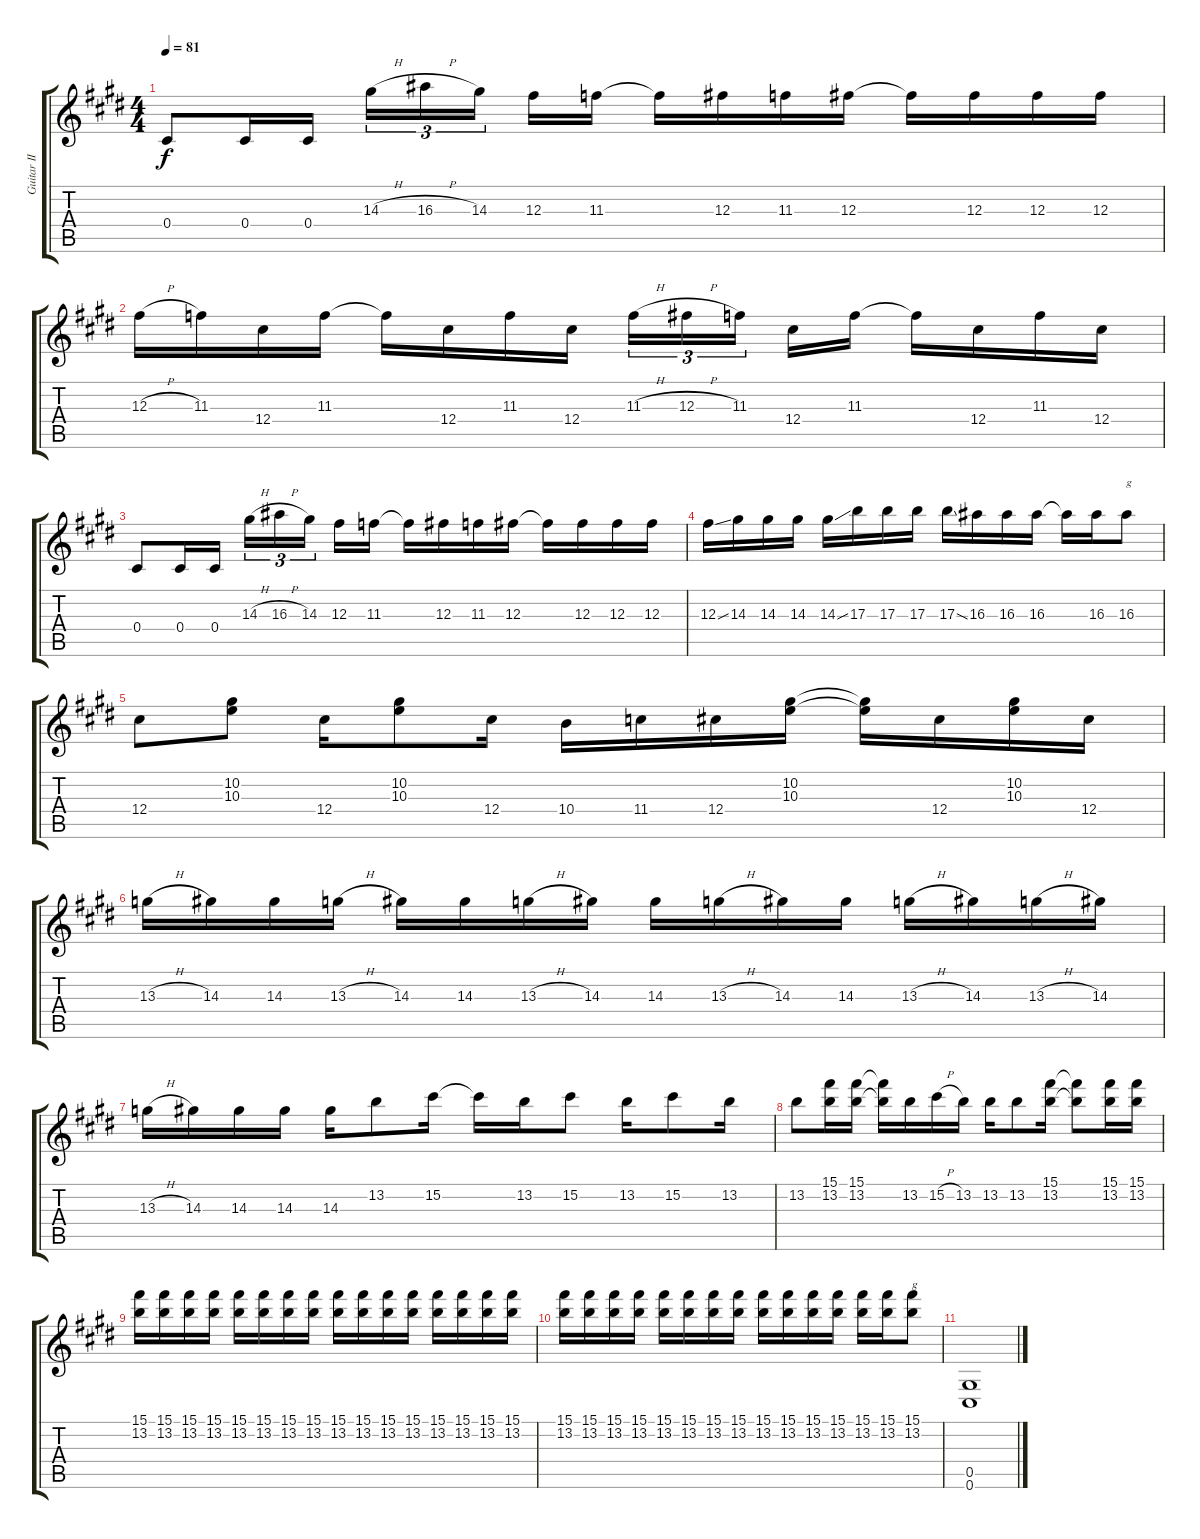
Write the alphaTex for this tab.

\track ("Guitar II" "Guitar II") {instrument distortionguitar}
\staff {score tabs}
\tuning (Eb4 Bb3 Gb3 Db3 Ab2 Db2) {hide}
\ts (4 4)
\tempo 81
\clef g2
\ks c#minor
0.4.8{dy f} 0.4.16 0.4.16 14.3{h}.16{tu (3 2)} 16.3{h}.16{tu (3 2)} 14.3.16{tu (3 2)} 12.3.16 11.3.16 11.3{t}.16 12.3.16 11.3.16 12.3.16 12.3{t}.16 12.3.16 12.3.16 12.3.16 |
12.3{h}.16 11.3.16 12.4.16 11.3.16 11.3{t}.16 12.4.16 11.3.16 12.4.16 11.3{h}.16{tu (3 2)} 12.3{h}.16{tu (3 2)} 11.3.16{tu (3 2)} 12.4.16 11.3.16 11.3{t}.16 12.4.16 11.3.16 12.4.16 |
0.4.8 0.4.16 0.4.16 14.3{h}.16{tu (3 2)} 16.3{h}.16{tu (3 2)} 14.3.16{tu (3 2)} 12.3.16 11.3.16 11.3{t}.16 12.3.16 11.3.16 12.3.16 12.3{t}.16 12.3.16 12.3.16 12.3.16 |
12.3{ss}.16 14.3.16 14.3.16 14.3.16 14.3{ss}.16 17.3.16 17.3.16 17.3.16 17.3{ss}.16 16.3.16 16.3.16 16.3.16 16.3{t}.16 16.3.16 16.3.8{txt "g"} |
12.4.8 (10.2 10.3).8 12.4.16 (10.2 10.3).8 12.4.16 10.4.16 11.4.16 12.4.16 (10.2 10.3).16 (10.2{t} 10.3{t}).16 12.4.16 (10.2 10.3).16 12.4.16 |
13.3{h}.16 14.3.16 14.3.16 13.3{h}.16 14.3.16 14.3.16 13.3{h}.16 14.3.16 14.3.16 13.3{h}.16 14.3.16 14.3.16 13.3{h}.16 14.3.16 13.3{h}.16 14.3.16 |
13.3{h}.16 14.3.16 14.3.16 14.3.16 14.3.16 13.2.8 15.2.16 15.2{t}.16 13.2.16 15.2.8 13.2.16 15.2.8 13.2.16 |
13.2.8 (15.1 13.2).16 (15.1 13.2).16 (15.1{t} 13.2{t}).16 13.2.16 15.2{h}.16 13.2.16 13.2.16 13.2.8 (15.1 13.2).16 (15.1{t} 13.2{t}).8 (15.1 13.2).16 (15.1 13.2).16 |
(15.1 13.2).16 (15.1 13.2).16 (15.1 13.2).16 (15.1 13.2).16 (15.1 13.2).16 (15.1 13.2).16 (15.1 13.2).16 (15.1 13.2).16 (15.1 13.2).16 (15.1 13.2).16 (15.1 13.2).16 (15.1 13.2).16 (15.1 13.2).16 (15.1 13.2).16 (15.1 13.2).16 (15.1 13.2).16 |
(15.1 13.2).16 (15.1 13.2).16 (15.1 13.2).16 (15.1 13.2).16 (15.1 13.2).16 (15.1 13.2).16 (15.1 13.2).16 (15.1 13.2).16 (15.1 13.2).16 (15.1 13.2).16 (15.1 13.2).16 (15.1 13.2).16 (15.1 13.2).16 (15.1 13.2).16 (15.1 13.2).8{txt "g"} |
(0.5 0.6).1
